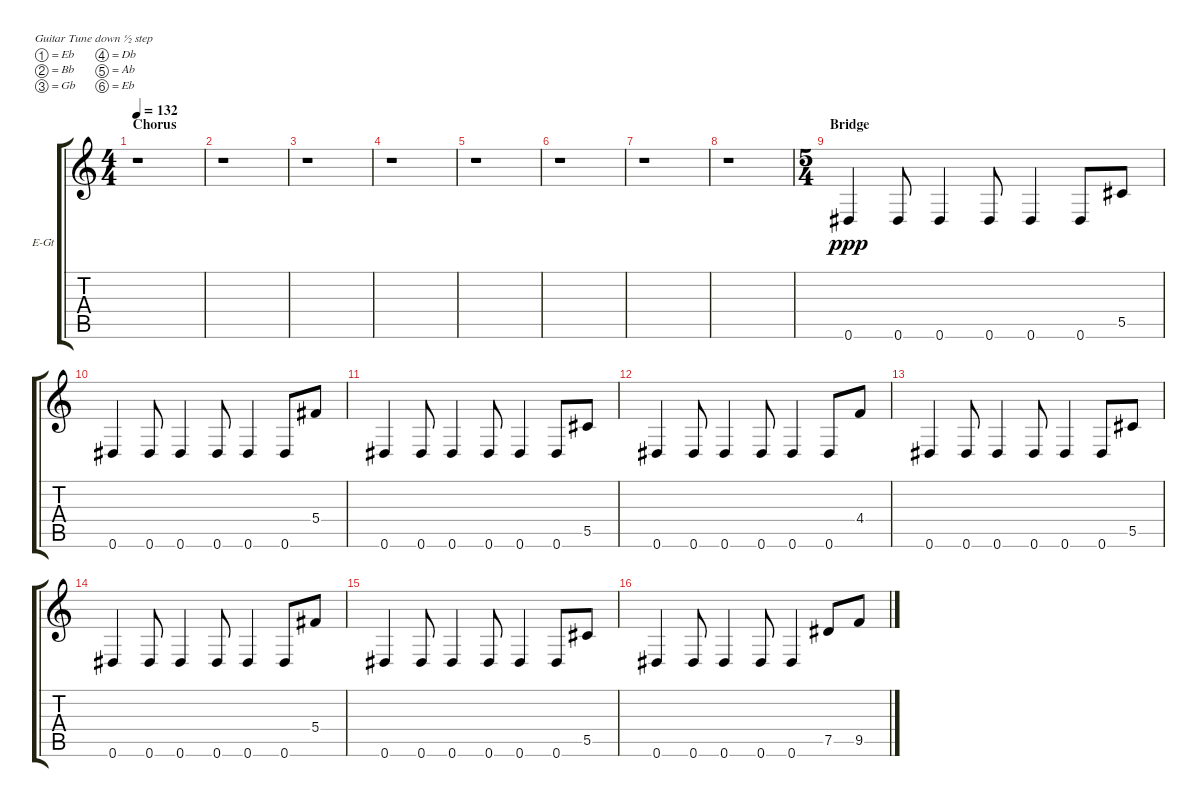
\defaultSystemsLayout 4
\bracketExtendMode groupsimilarinstruments
\firstSystemTrackNameOrientation horizontal
\otherSystemsTrackNameOrientation horizontal
\track ("Additional Guitar" "E-Gt") {instrument distortionguitar}
\staff {score tabs}
\tuning (Eb4 Bb3 Gb3 Db3 Ab2 Eb2)
\ts (4 4)
\section ("" "Chorus")
\tempo 132
\clef g2
\scale
0.333333
\ks c
r.1{dy pp} |
\scale
0.333333 r.1 |
\scale
0.333333 r.1 |
\scale
0.333333 r.1 |
\scale
0.333333 r.1 |
\scale
0.333333 r.1 |
\scale
0.333333 r.1 |
\scale
0.333333 r.1 |
\ts (5 4)
\section ("" "Bridge")
\scale
0.487395 0.6.4{dy ppp} 0.6.8 0.6.4 0.6.8 0.6.4 0.6.8 5.5.8 |
\scale
0.256303 0.6.4 0.6.8 0.6.4 0.6.8 0.6.4 0.6.8 5.4.8 |
\scale
0.256303 0.6.4 0.6.8 0.6.4 0.6.8 0.6.4 0.6.8 5.5.8 |
\scale
0.333333 0.6.4 0.6.8 0.6.4 0.6.8 0.6.4 0.6.8 4.4.8 |
\scale
0.333333 0.6.4 0.6.8 0.6.4 0.6.8 0.6.4 0.6.8 5.5.8 |
\scale
0.333333 0.6.4 0.6.8 0.6.4 0.6.8 0.6.4 0.6.8 5.4.8 |
\scale
0.333333 0.6.4 0.6.8 0.6.4 0.6.8 0.6.4 0.6.8 5.5.8 |
\scale
0.333333 0.6.4 0.6.8 0.6.4 0.6.8 0.6.4 7.5.8 9.5.8
